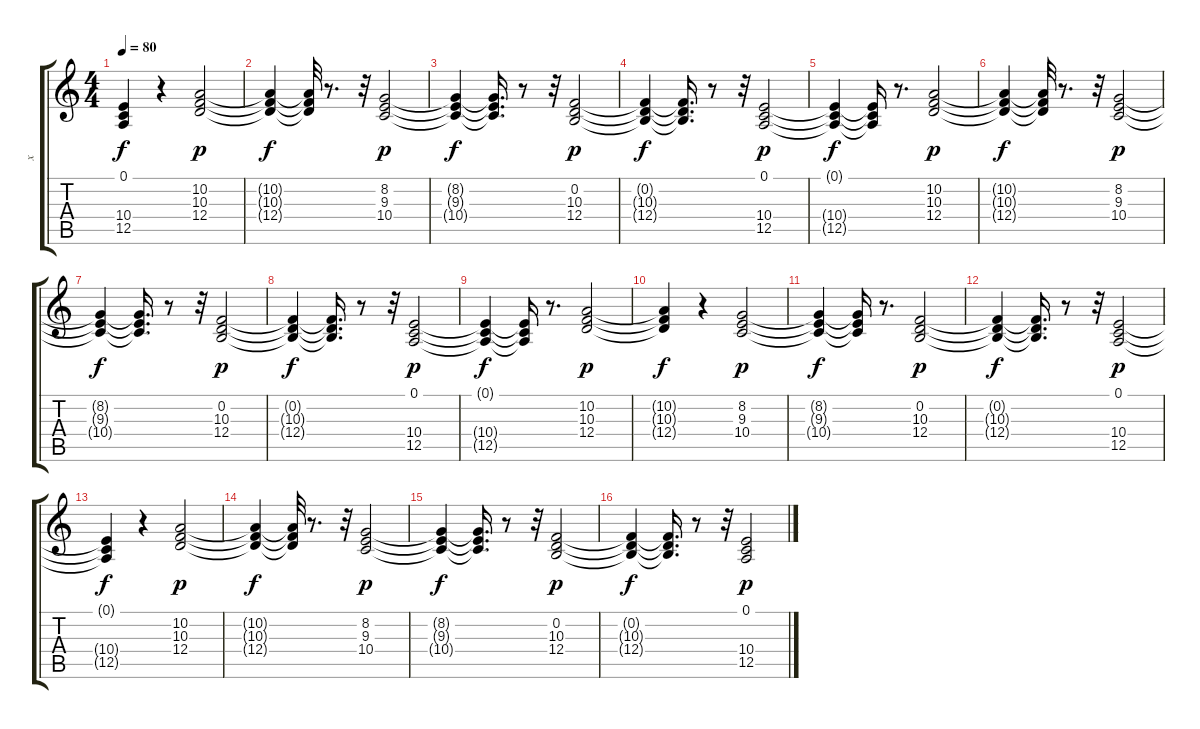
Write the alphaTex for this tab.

\track ("x       " "x       ") {instrument pad6metallic}
\staff {score tabs}
\tuning (E4 B3 G3 D3 A2 E2) {hide}
\ts (4 4)
\tempo 80
\clef g2
\ks c
(0.1{t} 10.4{t} 12.5{t}).4{dy f} r.4 (10.2 10.3 12.4).2{dy p} |
(10.2{t} 10.3{t} 12.4{t}).4{dy f} (10.2{t} 10.3{t} 12.4{t}).32 r.8{d} r.32 (8.2 9.3 10.4).2{dy p} |
(8.2{t} 9.3{t} 10.4{t}).4{dy f} (8.2{t} 9.3{t} 10.4{t}).16{d} r.8 r.32 (0.2 10.3 12.4).2{dy p} |
(0.2{t} 10.3{t} 12.4{t}).4{dy f} (0.2{t} 10.3{t} 12.4{t}).16{d} r.8 r.32 (0.1 10.4 12.5).2{dy p} |
(0.1{t} 10.4{t} 12.5{t}).4{dy f} (0.1{t} 10.4{t} 12.5{t}).16 r.8{d} (10.2 10.3 12.4).2{dy p} |
(10.2{t} 10.3{t} 12.4{t}).4{dy f} (10.2{t} 10.3{t} 12.4{t}).32 r.8{d} r.32 (8.2 9.3 10.4).2{dy p} |
(8.2{t} 9.3{t} 10.4{t}).4{dy f} (8.2{t} 9.3{t} 10.4{t}).16{d} r.8 r.32 (0.2 10.3 12.4).2{dy p} |
(0.2{t} 10.3{t} 12.4{t}).4{dy f} (0.2{t} 10.3{t} 12.4{t}).16{d} r.8 r.32 (0.1 10.4 12.5).2{dy p} |
(0.1{t} 10.4{t} 12.5{t}).4{dy f} (0.1{t} 10.4{t} 12.5{t}).16 r.8{d} (10.2 10.3 12.4).2{dy p} |
(10.2{t} 10.3{t} 12.4{t}).4{dy f} r.4 (8.2 9.3 10.4).2{dy p} |
(8.2{t} 9.3{t} 10.4{t}).4{dy f} (8.2{t} 9.3{t} 10.4{t}).16 r.8{d} (0.2 10.3 12.4).2{dy p} |
(0.2{t} 10.3{t} 12.4{t}).4{dy f} (0.2{t} 10.3{t} 12.4{t}).16{d} r.8 r.32 (0.1 10.4 12.5).2{dy p} |
(0.1{t} 10.4{t} 12.5{t}).4{dy f} r.4 (10.2 10.3 12.4).2{dy p} |
(10.2{t} 10.3{t} 12.4{t}).4{dy f} (10.2{t} 10.3{t} 12.4{t}).32 r.8{d} r.32 (8.2 9.3 10.4).2{dy p} |
(8.2{t} 9.3{t} 10.4{t}).4{dy f} (8.2{t} 9.3{t} 10.4{t}).16{d} r.8 r.32 (0.2 10.3 12.4).2{dy p} |
(0.2{t} 10.3{t} 12.4{t}).4{dy f} (0.2{t} 10.3{t} 12.4{t}).16{d} r.8 r.32 (0.1 10.4 12.5).2{dy p}
